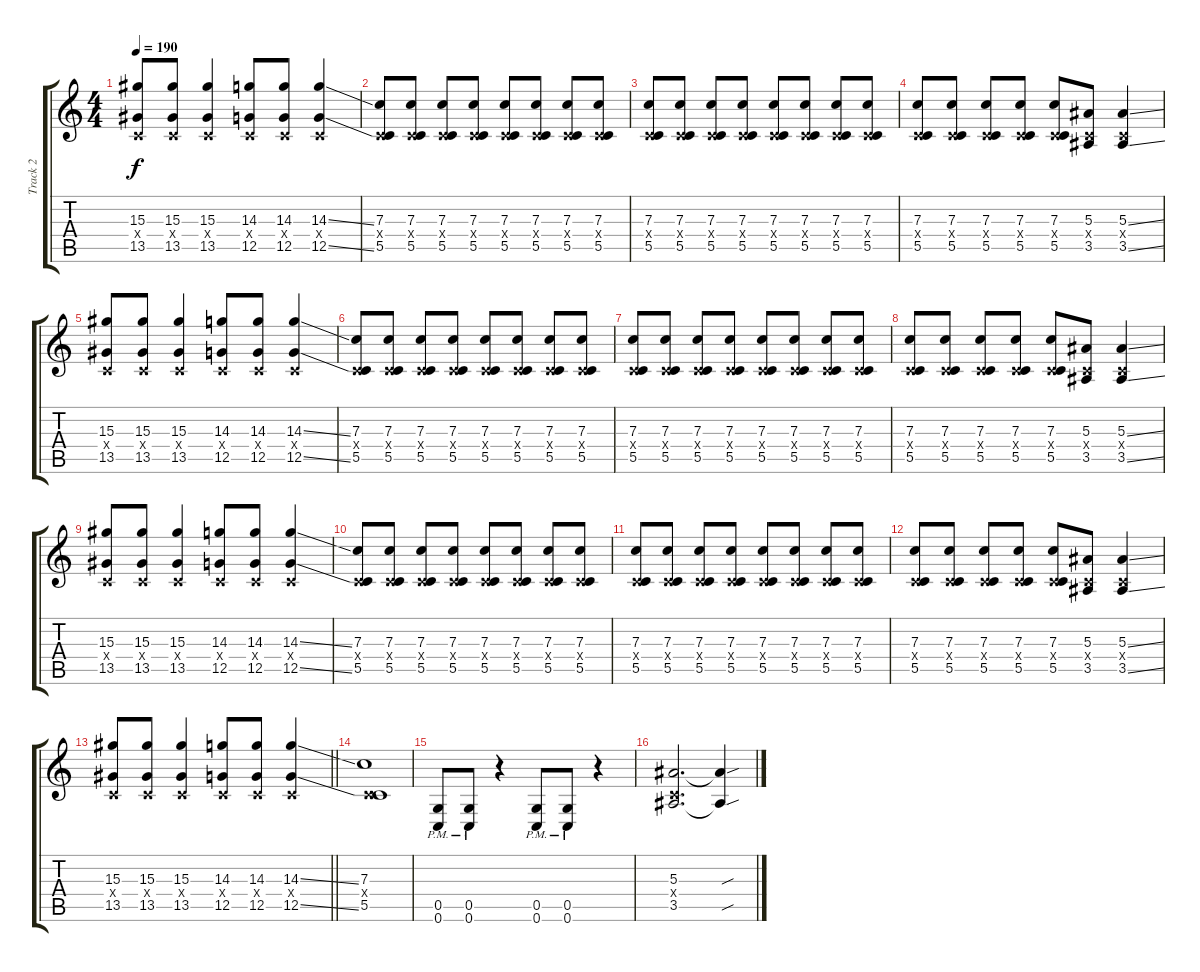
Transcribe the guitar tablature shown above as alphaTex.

\track ("Track 2" "Track 2") {instrument distortionguitar}
\staff {score tabs}
\tuning (D4 A3 F3 C3 G2 C2) {hide}
\ts (4 4)
\tempo 190
\clef g2
\ks c
(15.3 0.4{x} 13.5).8{dy f} (15.3 0.4{x} 13.5).8 (15.3 0.4{x} 13.5).4 (14.3 0.4{x} 12.5).8 (14.3 0.4{x} 12.5).8 (14.3{ss} 0.4{x} 12.5{ss}).4 |
(7.3 0.4{x} 5.5).8 (7.3 0.4{x} 5.5).8 (7.3 0.4{x} 5.5).8 (7.3 0.4{x} 5.5).8 (7.3 0.4{x} 5.5).8 (7.3 0.4{x} 5.5).8 (7.3 0.4{x} 5.5).8 (7.3 0.4{x} 5.5).8 |
(7.3 0.4{x} 5.5).8 (7.3 0.4{x} 5.5).8 (7.3 0.4{x} 5.5).8 (7.3 0.4{x} 5.5).8 (7.3 0.4{x} 5.5).8 (7.3 0.4{x} 5.5).8 (7.3 0.4{x} 5.5).8 (7.3 0.4{x} 5.5).8 |
(7.3 0.4{x} 5.5).8 (7.3 0.4{x} 5.5).8 (7.3 0.4{x} 5.5).8 (7.3 0.4{x} 5.5).8 (7.3 0.4{x} 5.5).8 (5.3 0.4{x} 3.5).8 (5.3{ss} 0.4{x} 3.5{ss}).4 |
(15.3 0.4{x} 13.5).8 (15.3 0.4{x} 13.5).8 (15.3 0.4{x} 13.5).4 (14.3 0.4{x} 12.5).8 (14.3 0.4{x} 12.5).8 (14.3{ss} 0.4{x} 12.5{ss}).4 |
(7.3 0.4{x} 5.5).8 (7.3 0.4{x} 5.5).8 (7.3 0.4{x} 5.5).8 (7.3 0.4{x} 5.5).8 (7.3 0.4{x} 5.5).8 (7.3 0.4{x} 5.5).8 (7.3 0.4{x} 5.5).8 (7.3 0.4{x} 5.5).8 |
(7.3 0.4{x} 5.5).8 (7.3 0.4{x} 5.5).8 (7.3 0.4{x} 5.5).8 (7.3 0.4{x} 5.5).8 (7.3 0.4{x} 5.5).8 (7.3 0.4{x} 5.5).8 (7.3 0.4{x} 5.5).8 (7.3 0.4{x} 5.5).8 |
(7.3 0.4{x} 5.5).8 (7.3 0.4{x} 5.5).8 (7.3 0.4{x} 5.5).8 (7.3 0.4{x} 5.5).8 (7.3 0.4{x} 5.5).8 (5.3 0.4{x} 3.5).8 (5.3{ss} 0.4{x} 3.5{ss}).4 |
(15.3 0.4{x} 13.5).8 (15.3 0.4{x} 13.5).8 (15.3 0.4{x} 13.5).4 (14.3 0.4{x} 12.5).8 (14.3 0.4{x} 12.5).8 (14.3{ss} 0.4{x} 12.5{ss}).4 |
(7.3 0.4{x} 5.5).8 (7.3 0.4{x} 5.5).8 (7.3 0.4{x} 5.5).8 (7.3 0.4{x} 5.5).8 (7.3 0.4{x} 5.5).8 (7.3 0.4{x} 5.5).8 (7.3 0.4{x} 5.5).8 (7.3 0.4{x} 5.5).8 |
(7.3 0.4{x} 5.5).8 (7.3 0.4{x} 5.5).8 (7.3 0.4{x} 5.5).8 (7.3 0.4{x} 5.5).8 (7.3 0.4{x} 5.5).8 (7.3 0.4{x} 5.5).8 (7.3 0.4{x} 5.5).8 (7.3 0.4{x} 5.5).8 |
(7.3 0.4{x} 5.5).8 (7.3 0.4{x} 5.5).8 (7.3 0.4{x} 5.5).8 (7.3 0.4{x} 5.5).8 (7.3 0.4{x} 5.5).8 (5.3 0.4{x} 3.5).8 (5.3{ss} 0.4{x} 3.5{ss}).4 |
\barLineRight lightlight
(15.3 0.4{x} 13.5).8 (15.3 0.4{x} 13.5).8 (15.3 0.4{x} 13.5).4 (14.3 0.4{x} 12.5).8 (14.3 0.4{x} 12.5).8 (14.3{ss} 0.4{x} 12.5{ss}).4 |
\section ("" "")
(7.3 0.4{x} 5.5).1 |
(0.5{pm} 0.6{pm}).8 (0.5{pm} 0.6{pm}).8 r.4 (0.5{pm} 0.6{pm}).8 (0.5{pm} 0.6{pm}).8 r.4 |
(5.3 0.4{x} 3.5).2{d} (5.3{sou t} 3.5{sou t}).4
